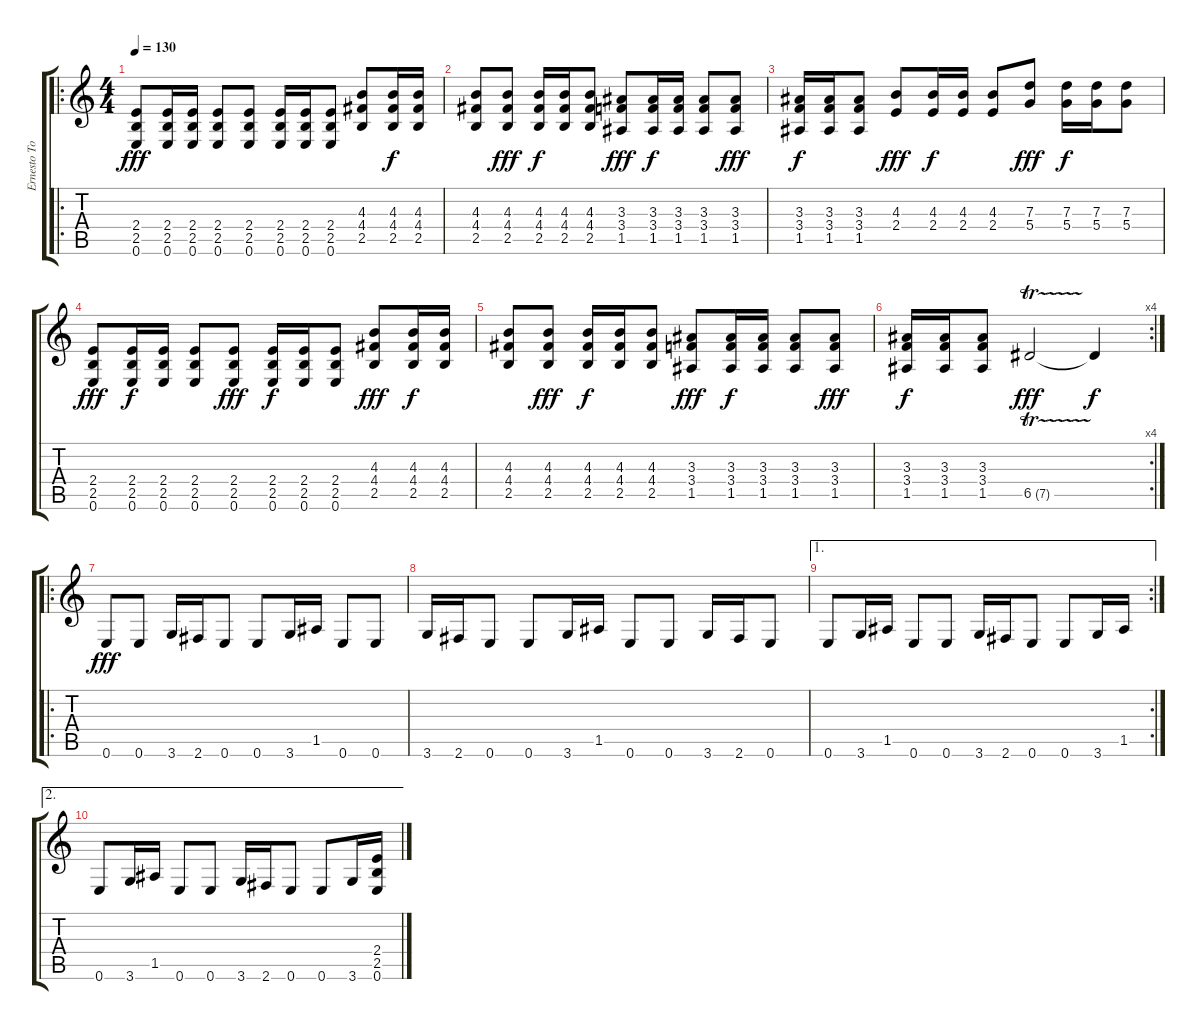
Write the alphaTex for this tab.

\track ("Ernesto Torres" "Ernesto To") {instrument electricguitarmuted}
\staff {score tabs}
\tuning (E4 B3 G3 D3 A2 E2) {hide}
\ro
\ts (4 4)
\tempo 130
\clef g2
\ks c
(2.4 2.5 0.6).8{dy fff} (2.4 2.5 0.6).16 (2.4 2.5 0.6).16 (2.4 2.5 0.6).8 (2.4 2.5 0.6).8 (2.4 2.5 0.6).16 (2.4 2.5 0.6).16 (2.4 2.5 0.6).8 (4.3 4.4 2.5).8 (4.3 4.4 2.5).16{dy f} (4.3 4.4 2.5).16 |
(4.3 4.4 2.5).8 (4.3 4.4 2.5).8{dy fff} (4.3 4.4 2.5).16{dy f} (4.3 4.4 2.5).16 (4.3 4.4 2.5).8 (3.3 3.4 1.5).8{dy fff} (3.3 3.4 1.5).16{dy f} (3.3 3.4 1.5).16 (3.3 3.4 1.5).8 (3.3 3.4 1.5).8{dy fff} |
(3.3 3.4 1.5).16{dy f} (3.3 3.4 1.5).16 (3.3 3.4 1.5).8 (4.3 2.4).8{dy fff} (4.3 2.4).16{dy f} (4.3 2.4).16 (4.3 2.4).8 (7.3 5.4).8{dy fff} (7.3 5.4).16{dy f} (7.3 5.4).16 (7.3 5.4).8 |
(2.4 2.5 0.6).8{dy fff} (2.4 2.5 0.6).16{dy f} (2.4 2.5 0.6).16 (2.4 2.5 0.6).8 (2.4 2.5 0.6).8{dy fff} (2.4 2.5 0.6).16{dy f} (2.4 2.5 0.6).16 (2.4 2.5 0.6).8 (4.3 4.4 2.5).8{dy fff} (4.3 4.4 2.5).16{dy f} (4.3 4.4 2.5).16 |
(4.3 4.4 2.5).8 (4.3 4.4 2.5).8{dy fff} (4.3 4.4 2.5).16{dy f} (4.3 4.4 2.5).16 (4.3 4.4 2.5).8 (3.3 3.4 1.5).8{dy fff} (3.3 3.4 1.5).16{dy f} (3.3 3.4 1.5).16 (3.3 3.4 1.5).8 (3.3 3.4 1.5).8{dy fff} |
\rc 4
(3.3 3.4 1.5).16{dy f} (3.3 3.4 1.5).16 (3.3 3.4 1.5).8 6.5{tr (7 16)}.2{dy fff} 6.5{t}.4{dy f} |
\ro
0.6.8{dy fff} 0.6.8 3.6.16 2.6.16 0.6.8 0.6.8 3.6.16 1.5.16 0.6.8 0.6.8 |
3.6.16 2.6.16 0.6.8 0.6.8 3.6.16 1.5.16 0.6.8 0.6.8 3.6.16 2.6.16 0.6.8 |
\ae 1
\rc 2
0.6.8 3.6.16 1.5.16 0.6.8 0.6.8 3.6.16 2.6.16 0.6.8 0.6.8 3.6.16 1.5.16 |
\ae 2
0.6.8 3.6.16 1.5.16 0.6.8 0.6.8 3.6.16 2.6.16 0.6.8 0.6.8 3.6.16 (2.4 2.5 0.6).16
